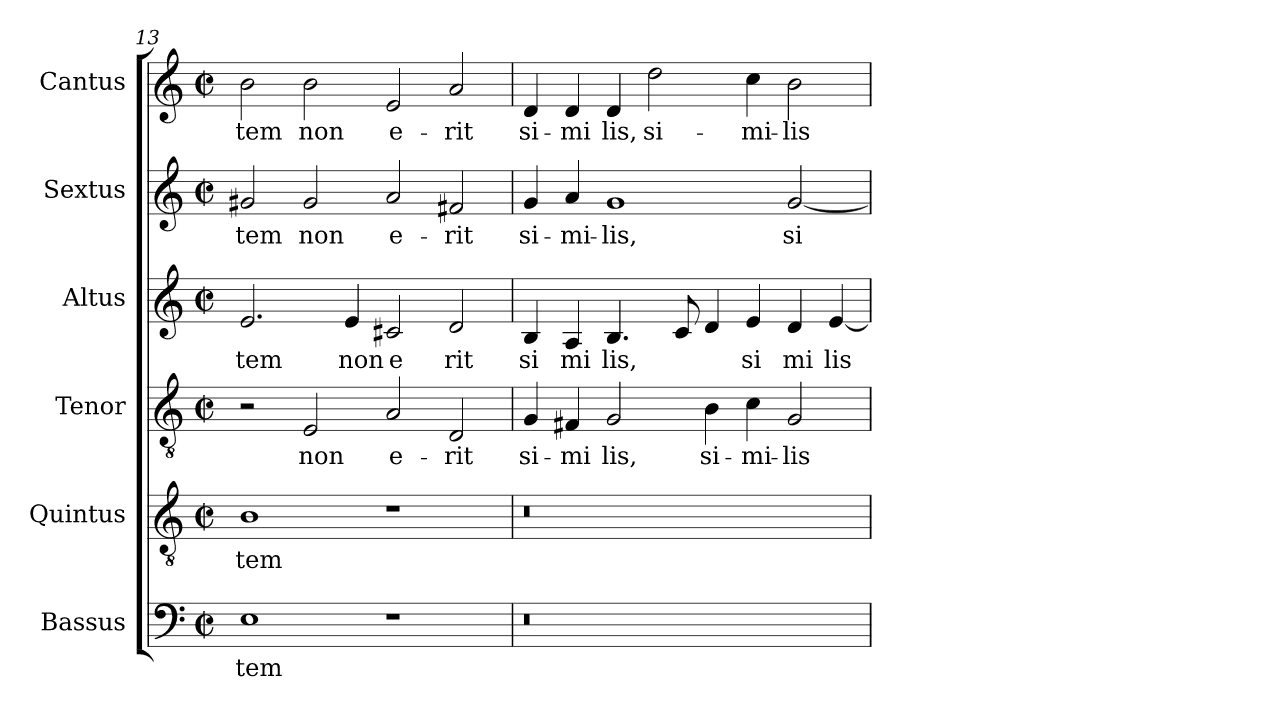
**kern	**text	**kern	**text	**kern	**text	**kern	**text	**kern	**text	**kern	**text
*part6	*part6	*part5	*part5	*part4	*part4	*part3	*part3	*part2	*part2	*part1	*part1
*staff6	*staff6	*staff5	*staff5	*staff4	*staff4	*staff3	*staff3	*staff2	*staff2	*staff1	*staff1
*I"Bassus	*	*I"Quintus	*	*I"Tenor	*	*I"Altus	*	*I"Sextus	*	*I"Cantus	*
*clefF4	*	*clefGv2	*	*clefGv2	*	*clefG2	*	*clefG2	*	*clefG2	*
*M2/2	*	*M2/2	*	*M2/2	*	*M2/2	*	*M2/2	*	*M2/2	*
*met(c|)	*	*met(c|)	*	*met(c|)	*	*met(c|)	*	*met(c|)	*	*met(c|)	*
=13	=13	=13	=13	=13	=13	=13	=13	=13	=13	=13	=13
!	!LO:LY:b:cj	!	!LO:LY:b:cj	!	!	!	!LO:LY:b:cj	!	!LO:LY:b:cj	!	!LO:LY:b:cj
1E	tem	1B	tem	2r	.	2.e/	tem	2g#X/	-tem	2b\	-tem
!	!	!	!	!	!LO:LY:b:cj	!	!	!	!LO:LY:b:cj	!	!LO:LY:b:cj
.	.	.	.	2E/	non	.	.	2g#/	non	2b\	non
!	!	!	!	!	!	!	!LO:LY:b:cj	!	!	!	!
.	.	.	.	.	.	4e/	non	.	.	.	.
!	!	!	!	!	!LO:LY:b:cj	!	!LO:LY:b:cj	!	!LO:LY:b:cj	!	!LO:LY:b:cj
1r	.	1r	.	2A/	e-	2c#X/	e	2a/	e-	2e/	e-
!	!	!	!	!	!LO:LY:b:cj	!	!LO:LY:b:cj	!	!LO:LY:b:cj	!	!LO:LY:b:cj
.	.	.	.	2D/	-rit	2d/	rit	2f#X/	-rit	2a/	-rit
=14	=14	=14	=14	=14	=14	=14	=14	=14	=14	=14	=14
!	!	!	!	!	!LO:LY:b:cj	!	!LO:LY:b:cj	!	!LO:LY:b:cj	!	!LO:LY:b:cj
0r	.	0r	.	4G/	si-	4B/	si	4g/	si-	4d/	si-
!	!	!	!	!	!LO:LY:b:cj	!	!LO:LY:b:cj	!	!LO:LY:b:cj	!	!LO:LY:b:cj
.	.	.	.	4F#/	-mi	4A/	mi	4a/	-mi-	4d/	-mi
!	!	!	!	!	!LO:LY:b:cj	!	!LO:LY:b	!	!LO:LY:b:cj	!	!LO:LY:b:cj
.	.	.	.	2G/	lis,	4.B/	lis,	1g	-lis,	4d/	lis,
!	!	!	!	!	!	!	!	!	!	!	!LO:LY:b:cj
.	.	.	.	.	.	.	.	.	.	2dd\	si-
.	.	.	.	.	.	8c/	.	.	.	.	.
!	!	!	!	!	!LO:LY:b:cj	!	!	!	!	!	!
.	.	.	.	4B\	si-	4d/	.	.	.	.	.
!	!	!	!	!	!LO:LY:b:cj	!	!LO:LY:b:cj	!	!	!	!LO:LY:b:cj
.	.	.	.	4c\	-mi-	4e/	si	.	.	4cc\	-mi-
!	!	!	!	!	!LO:LY:b:cj	!	!LO:LY:b:cj	!	!LO:LY:b:cj	!	!LO:LY:b:cj
.	.	.	.	2G/	-lis	4d/	mi	[<2g/	si-	2b\	-lis
!	!	!	!	!	!	!	!LO:LY:b:cj	!	!	!	!
.	.	.	.	.	.	[<4e/	lis	.	.	.	.
=	=	=	=	=	=	=	=	=	=	=	=
*-	*-	*-	*-	*-	*-	*-	*-	*-	*-	*-	*-
